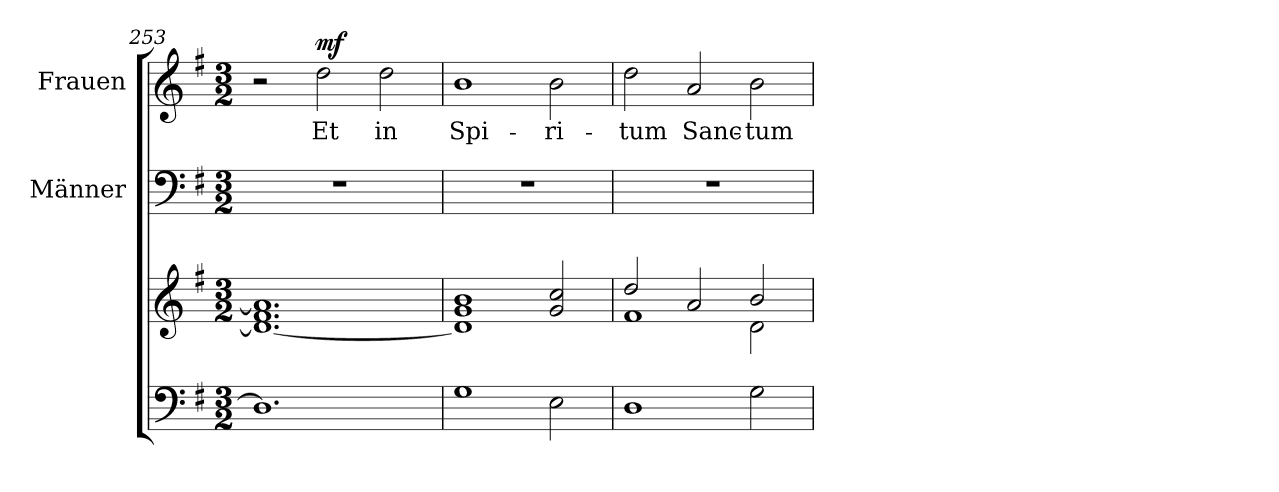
**kern	**kern	**kern	**kern	**text	**dynam
*part3	*part3	*part2	*part1	*part1	*part1
*staff4	*staff3	*staff2	*staff1	*staff1	*staff1
*	*	*I"Männer	*I"Frauen	*	*
!!LO:PB:g=z
*clefF4	*clefG2	*clefF4	*clefG2	*	*
*k[f#]	*k[f#]	*k[f#]	*k[f#]	*	*
*G:	*G:	*G:	*G:	*	*
*M3/2	*M3/2	*M3/2	*M3/2	*	*
=253	=253	=253	=253	=253	=253
1.D]	1.d_ 1.f# 1.a]	1.r	2r	.	.
!	!	!	!	!LO:LY:b	!LO:DY:a
.	.	.	2dd\	Et	mf
!	!	!	!	!LO:LY:b	!
.	.	.	2dd\	in	.
=254	=254	=254	=254	=254	=254
!	!	!	!	!LO:LY:b	!
1G	1d] 1g 1b	1.r	1b	Spi-	.
!	!	!	!	!LO:LY:b	!
2E\	2g/ 2cc/	.	2b\	-ri-	.
=255	=255	=255	=255	=255	=255
*	*^	*	*	*	*
!	!	!	!	!	!LO:LY:b	!
1D	2dd/	1f#	1.r	2dd\	-tum	.
!	!	!	!	!	!LO:LY:b	!
.	2a/	.	.	2a/	Sanc-	.
!	!	!	!	!	!LO:LY:b	!
2G\	2b/	2d\	.	2b\	-tum	.
*	*v	*v	*	*	*	*
=	=	=	=	=	=
*-	*-	*-	*-	*-	*-
